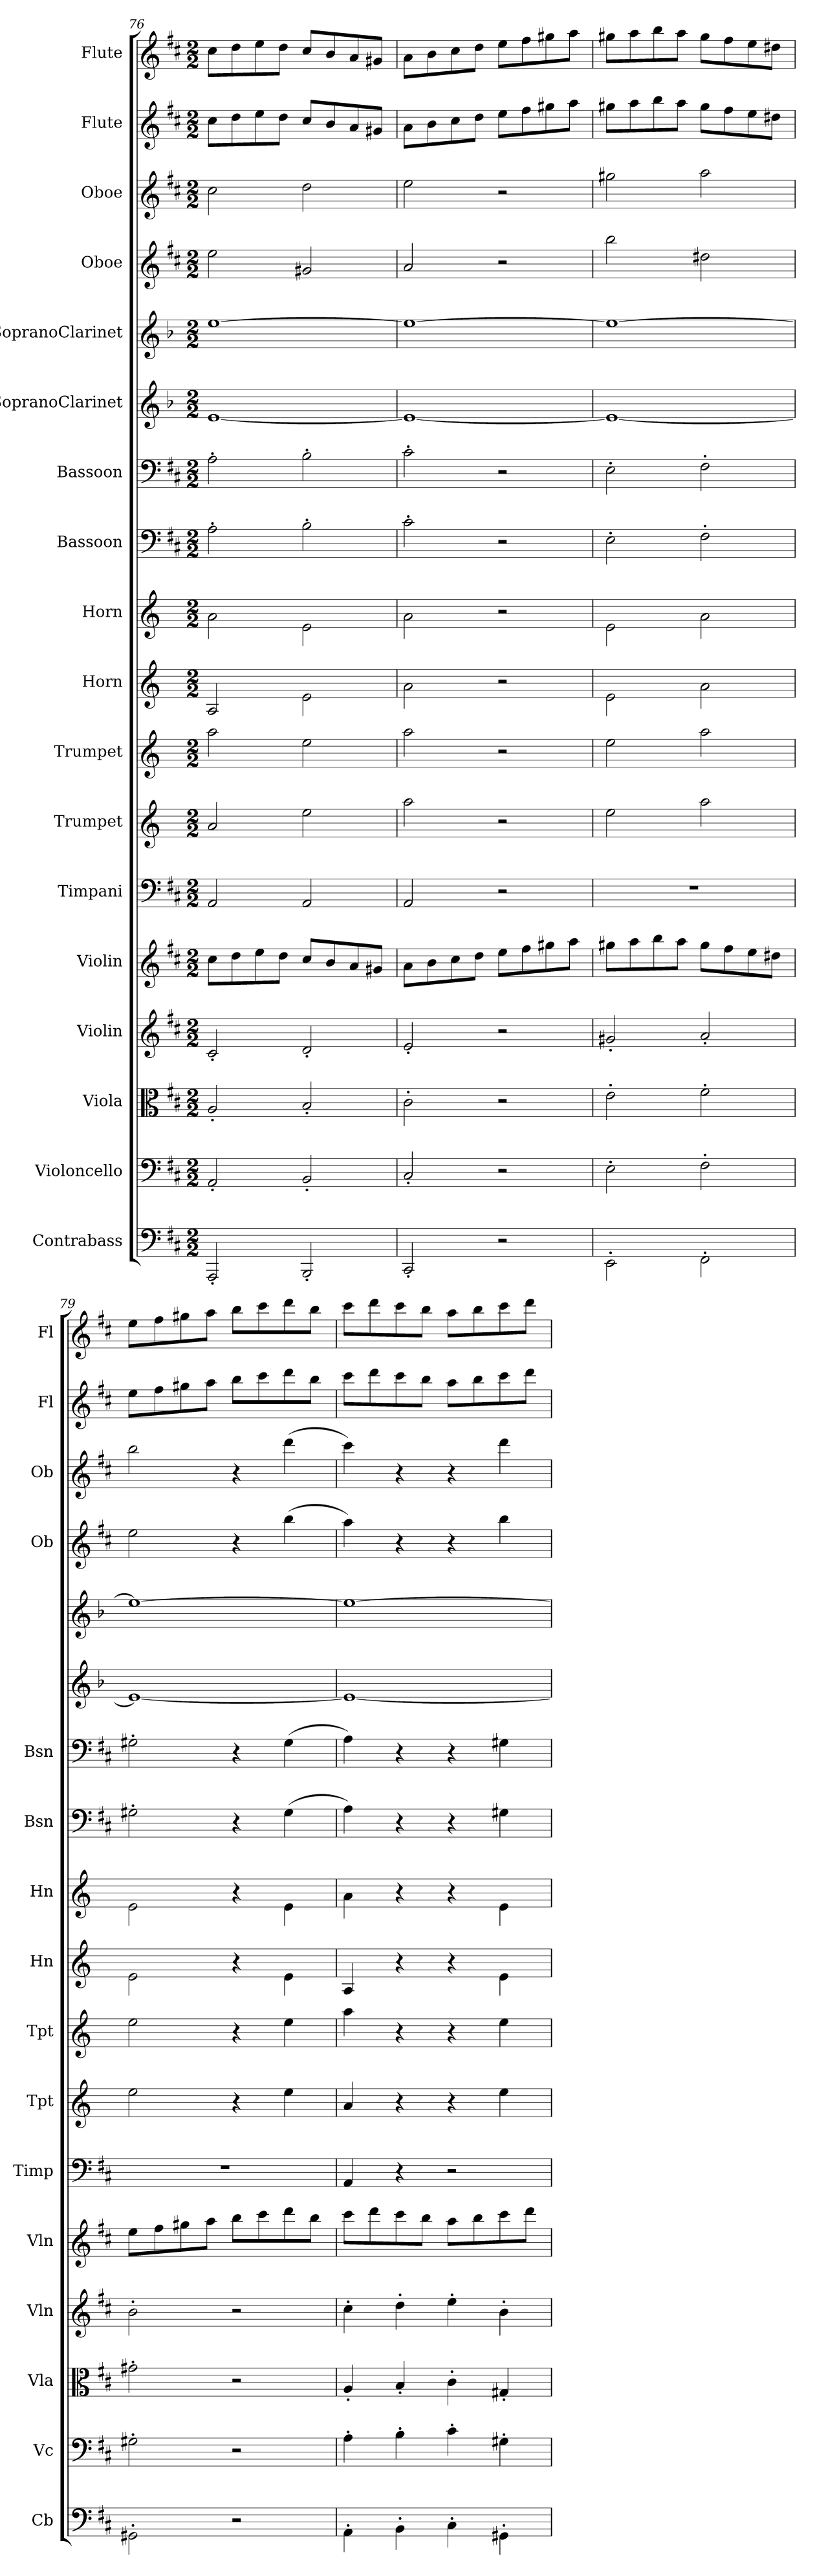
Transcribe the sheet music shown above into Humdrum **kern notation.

**kern	**kern	**kern	**kern	**kern	**kern	**kern	**kern	**kern	**kern	**kern	**kern	**kern	**kern	**kern	**kern	**kern	**kern
*part18	*part17	*part16	*part15	*part14	*part13	*part12	*part11	*part10	*part9	*part8	*part7	*part6	*part5	*part4	*part3	*part2	*part1
*staff18	*staff17	*staff16	*staff15	*staff14	*staff13	*staff12	*staff11	*staff10	*staff9	*staff8	*staff7	*staff6	*staff5	*staff4	*staff3	*staff2	*staff1
*I"Contrabass	*I"Violoncello	*I"Viola	*I"Violin	*I"Violin	*I"Timpani	*I"Trumpet	*I"Trumpet	*I"Horn	*I"Horn	*I"Bassoon	*I"Bassoon	*I"SopranoClarinet	*I"SopranoClarinet	*I"Oboe	*I"Oboe	*I"Flute	*I"Flute
*I'Cb	*I'Vc	*I'Vla	*I'Vln	*I'Vln	*I'Timp	*I'Tpt	*I'Tpt	*I'Hn	*I'Hn	*I'Bsn	*I'Bsn	*	*	*I'Ob	*I'Ob	*I'Fl	*I'Fl
*clefF4	*clefF4	*clefC3	*clefG2	*clefG2	*clefF4	*clefG2	*clefG2	*clefG2	*clefG2	*clefF4	*clefF4	*clefG2	*clefG2	*clefG2	*clefG2	*clefG2	*clefG2
*k[f#c#]	*k[f#c#]	*k[f#c#]	*k[f#c#]	*k[f#c#]	*k[f#c#]	*k[]	*k[]	*k[]	*k[]	*k[f#c#]	*k[f#c#]	*k[b-]	*k[b-]	*k[f#c#]	*k[f#c#]	*k[f#c#]	*k[f#c#]
*M2/2	*M2/2	*M2/2	*M2/2	*M2/2	*M2/2	*M2/2	*M2/2	*M2/2	*M2/2	*M2/2	*M2/2	*M2/2	*M2/2	*M2/2	*M2/2	*M2/2	*M2/2
=76	=76	=76	=76	=76	=76	=76	=76	=76	=76	=76	=76	=76	=76	=76	=76	=76	=76
2AAA'/	2AA'/	2A'/	2c#'/	8cc#\L	2AA/	2a/	2aa\	2A/	2a\	2A'\	2A'\	[1e/	[1ee\	2ee\	2cc#\	8cc#\L	8cc#\L
.	.	.	.	8dd\	.	.	.	.	.	.	.	.	.	.	.	8dd\	8dd\
.	.	.	.	8ee\	.	.	.	.	.	.	.	.	.	.	.	8ee\	8ee\
.	.	.	.	8dd\J	.	.	.	.	.	.	.	.	.	.	.	8dd\J	8dd\J
2BBB'/	2BB'/	2B'/	2d'/	8cc#/L	2AA/	2ee\	2ee\	2e\	2e\	2B'\	2B'\	.	.	2g#X/	2dd\	8cc#/L	8cc#/L
.	.	.	.	8b/	.	.	.	.	.	.	.	.	.	.	.	8b/	8b/
.	.	.	.	8a/	.	.	.	.	.	.	.	.	.	.	.	8a/	8a/
.	.	.	.	8g#X/J	.	.	.	.	.	.	.	.	.	.	.	8g#X/J	8g#X/J
=77	=77	=77	=77	=77	=77	=77	=77	=77	=77	=77	=77	=77	=77	=77	=77	=77	=77
2CC#'/	2C#'/	2c#'\	2e'/	8a\L	2AA/	2aa\	2aa\	2a\	2a\	2c#'\	2c#'\	1e/_	1ee\_	2a/	2ee\	8a\L	8a\L
.	.	.	.	8b\	.	.	.	.	.	.	.	.	.	.	.	8b\	8b\
.	.	.	.	8cc#\	.	.	.	.	.	.	.	.	.	.	.	8cc#\	8cc#\
.	.	.	.	8dd\J	.	.	.	.	.	.	.	.	.	.	.	8dd\J	8dd\J
2r	2r	2r	2r	8ee\L	2r	2r	2r	2r	2r	2r	2r	.	.	2r	2r	8ee\L	8ee\L
.	.	.	.	8ff#\	.	.	.	.	.	.	.	.	.	.	.	8ff#\	8ff#\
.	.	.	.	8gg#X\	.	.	.	.	.	.	.	.	.	.	.	8gg#X\	8gg#X\
.	.	.	.	8aa\J	.	.	.	.	.	.	.	.	.	.	.	8aa\J	8aa\J
=78	=78	=78	=78	=78	=78	=78	=78	=78	=78	=78	=78	=78	=78	=78	=78	=78	=78
2EE'\	2E'\	2e'\	2g#X'/	8gg#X\L	1r	2ee\	2ee\	2e\	2e\	2E'\	2E'\	1e/_	1ee\_	2bb\	2gg#X\	8gg#X\L	8gg#X\L
.	.	.	.	8aa\	.	.	.	.	.	.	.	.	.	.	.	8aa\	8aa\
.	.	.	.	8bb\	.	.	.	.	.	.	.	.	.	.	.	8bb\	8bb\
.	.	.	.	8aa\J	.	.	.	.	.	.	.	.	.	.	.	8aa\J	8aa\J
2FF#'\	2F#'\	2f#'\	2a'/	8gg#\L	.	2aa\	2aa\	2a\	2a\	2F#'\	2F#'\	.	.	2dd#X\	2aa\	8gg#\L	8gg#\L
.	.	.	.	8ff#\	.	.	.	.	.	.	.	.	.	.	.	8ff#\	8ff#\
.	.	.	.	8ee\	.	.	.	.	.	.	.	.	.	.	.	8ee\	8ee\
.	.	.	.	8dd#X\J	.	.	.	.	.	.	.	.	.	.	.	8dd#X\J	8dd#X\J
=79	=79	=79	=79	=79	=79	=79	=79	=79	=79	=79	=79	=79	=79	=79	=79	=79	=79
2GG#X'\	2G#X'\	2g#X'\	2b'\	8ee\L	1r	2ee\	2ee\	2e\	2e\	2G#X'\	2G#X'\	1e/_	1ee\_	2ee\	2bb\	8ee\L	8ee\L
.	.	.	.	8ff#\	.	.	.	.	.	.	.	.	.	.	.	8ff#\	8ff#\
.	.	.	.	8gg#X\	.	.	.	.	.	.	.	.	.	.	.	8gg#X\	8gg#X\
.	.	.	.	8aa\J	.	.	.	.	.	.	.	.	.	.	.	8aa\J	8aa\J
2r	2r	2r	2r	8bb\L	.	4r	4r	4r	4r	4r	4r	.	.	4r	4r	8bb\L	8bb\L
.	.	.	.	8ccc#\	.	.	.	.	.	.	.	.	.	.	.	8ccc#\	8ccc#\
.	.	.	.	8ddd\	.	4ee\	4ee\	4e\	4e\	(4G#\	(4G#\	.	.	(4bb\	(4ddd\	8ddd\	8ddd\
.	.	.	.	8bb\J	.	.	.	.	.	.	.	.	.	.	.	8bb\J	8bb\J
=80	=80	=80	=80	=80	=80	=80	=80	=80	=80	=80	=80	=80	=80	=80	=80	=80	=80
4AA'\	4A'\	4A'/	4cc#'\	8ccc#\L	4AA/	4a/	4aa\	4A/	4a\	4A\)	4A\)	1e/_	1ee\_	4aa\)	4ccc#\)	8ccc#\L	8ccc#\L
.	.	.	.	8ddd\	.	.	.	.	.	.	.	.	.	.	.	8ddd\	8ddd\
4BB'\	4B'\	4B'/	4dd'\	8ccc#\	4r	4r	4r	4r	4r	4r	4r	.	.	4r	4r	8ccc#\	8ccc#\
.	.	.	.	8bb\J	.	.	.	.	.	.	.	.	.	.	.	8bb\J	8bb\J
4C#'\	4c#'\	4c#'\	4ee'\	8aa\L	2r	4r	4r	4r	4r	4r	4r	.	.	4r	4r	8aa\L	8aa\L
.	.	.	.	8bb\	.	.	.	.	.	.	.	.	.	.	.	8bb\	8bb\
4GG#X'\	4G#X'\	4G#X'/	4b'\	8ccc#\	.	4ee\	4ee\	4e\	4e\	4G#X\	4G#X\	.	.	4bb\	4ddd\	8ccc#\	8ccc#\
.	.	.	.	8ddd\J	.	.	.	.	.	.	.	.	.	.	.	8ddd\J	8ddd\J
=	=	=	=	=	=	=	=	=	=	=	=	=	=	=	=	=	=
*-	*-	*-	*-	*-	*-	*-	*-	*-	*-	*-	*-	*-	*-	*-	*-	*-	*-
